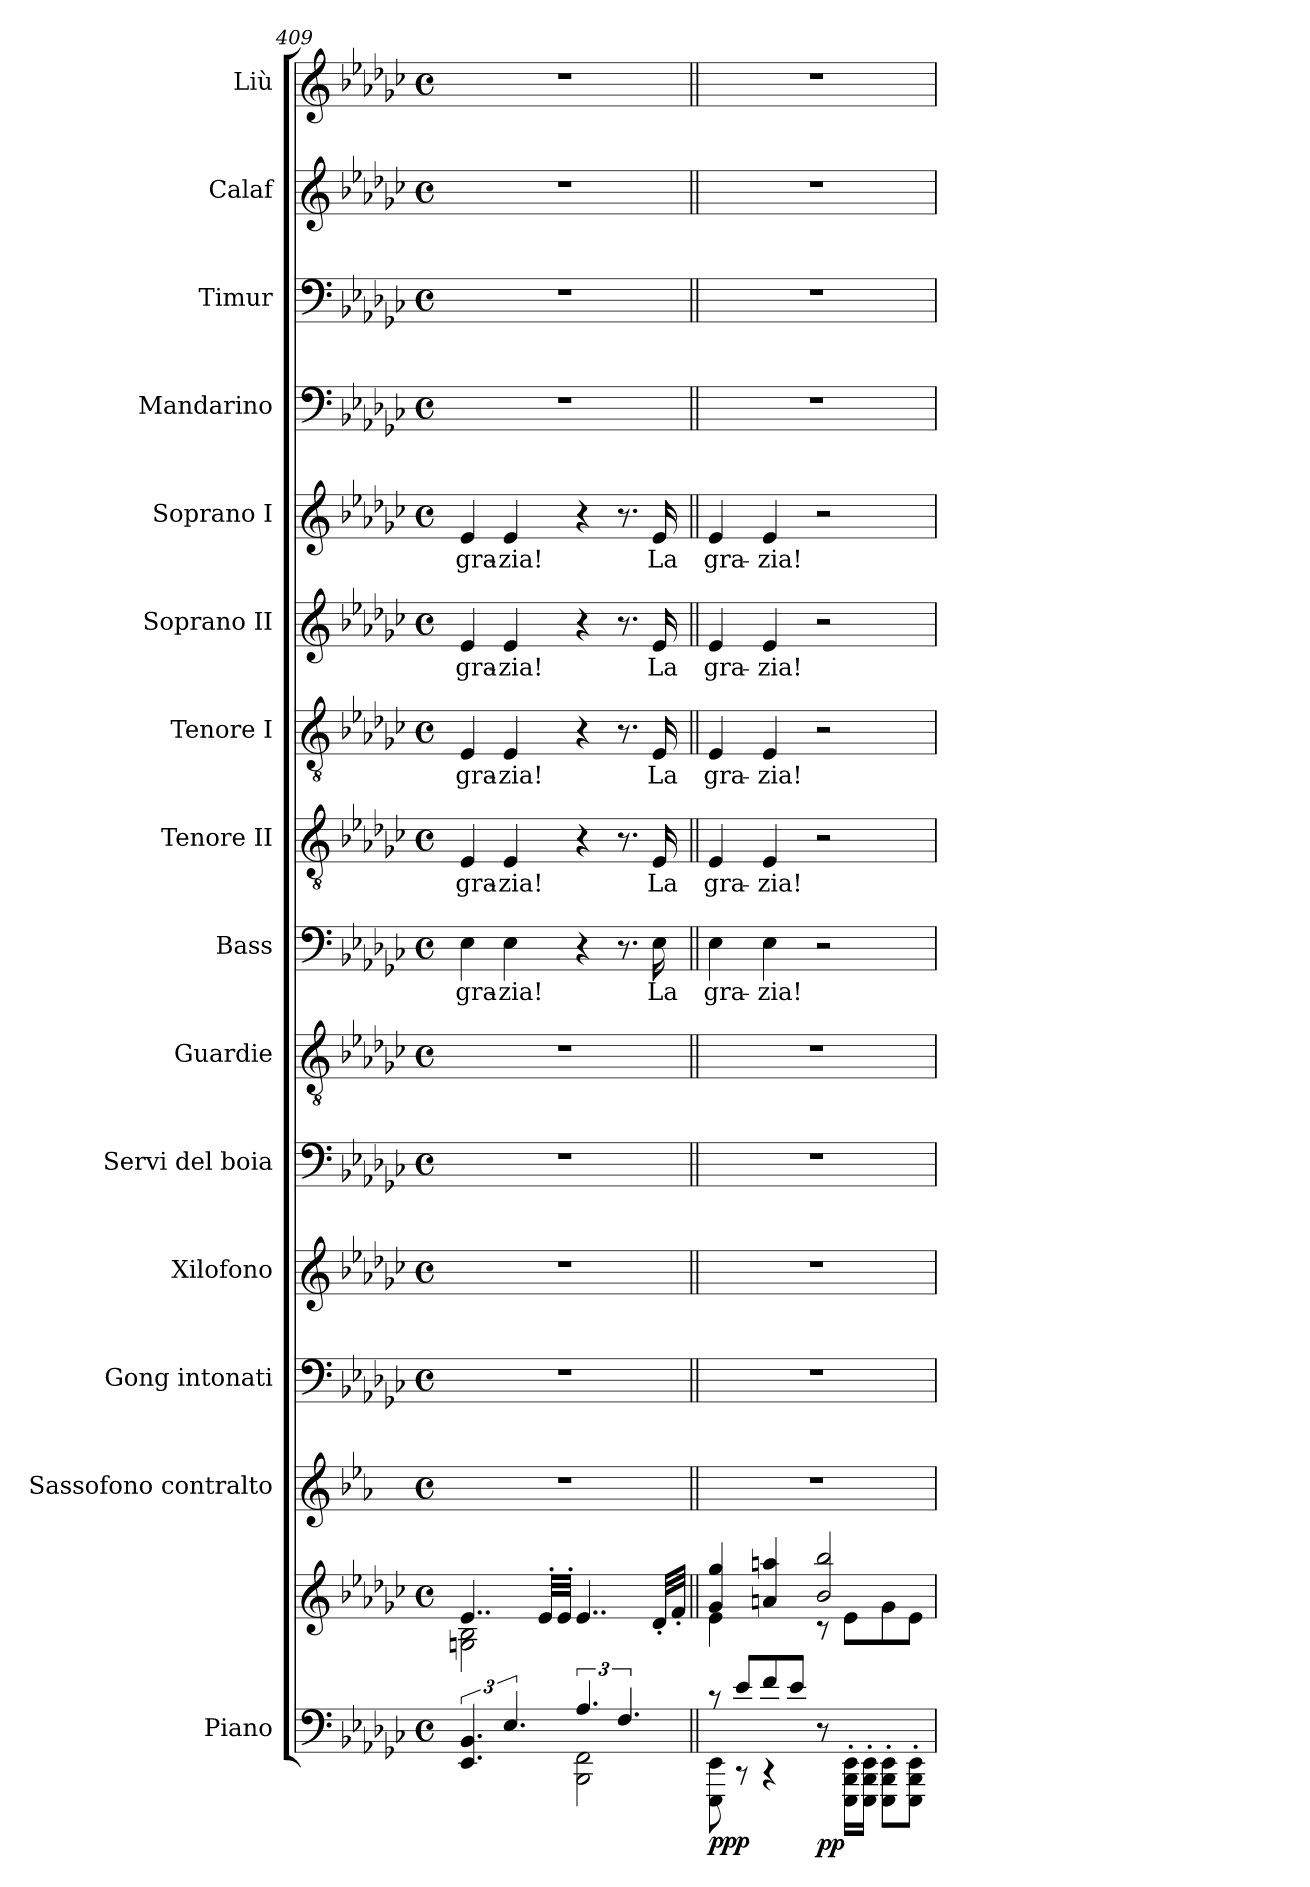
**kern	**kern	**dynam	**kern	**kern	**kern	**kern	**kern	**kern	**text	**kern	**text	**kern	**text	**kern	**text	**kern	**text	**kern	**kern	**kern	**kern
*part15	*part15	*part15	*part14	*part13	*part12	*part11	*part10	*part9	*part9	*part8	*part8	*part7	*part7	*part6	*part6	*part5	*part5	*part4	*part3	*part2	*part1
*staff16	*staff15	*staff15/16	*staff14	*staff13	*staff12	*staff11	*staff10	*staff9	*staff9	*staff8	*staff8	*staff7	*staff7	*staff6	*staff6	*staff5	*staff5	*staff4	*staff3	*staff2	*staff1
*I"Piano	*	*	*I"Sassofono contralto	*I"Gong intonati	*I"Xilofono	*I"Servi del boia	*I"Guardie	*I"Bass	*	*I"Tenore II	*	*I"Tenore I	*	*I"Soprano II	*	*I"Soprano I	*	*I"Mandarino	*I"Timur	*I"Calaf	*I"Liù
*I'Pno.	*	*	*	*I'Gong int.	*I'Xil.	*I'Ser.B.	*I'G.	*I'B.	*	*I'T. II	*	*I'T. I	*	*I'S. II	*	*I'S. I	*	*I'M.	*I'T.	*I'C.	*I'L.
!!LO:PB:g=z
*clefF4	*clefG2	*	*clefG2	*clefF4	*clefG2	*clefF4	*clefGv2	*clefF4	*	*clefGv2	*	*clefGv2	*	*clefG2	*	*clefG2	*	*clefF4	*clefF4	*clefG2	*clefG2
*	*	*	*ITrd5c9	*	*ITrd-7c-12	*	*	*	*	*	*	*	*	*	*	*	*	*	*	*	*
*k[b-e-a-d-g-c-]	*k[b-e-a-d-g-c-]	*	*k[b-e-a-d-g-c-]	*k[b-e-a-d-g-c-]	*k[b-e-a-d-g-c-]	*k[b-e-a-d-g-c-]	*k[b-e-a-d-g-c-]	*k[b-e-a-d-g-c-]	*	*k[b-e-a-d-g-c-]	*	*k[b-e-a-d-g-c-]	*	*k[b-e-a-d-g-c-]	*	*k[b-e-a-d-g-c-]	*	*k[b-e-a-d-g-c-]	*k[b-e-a-d-g-c-]	*k[b-e-a-d-g-c-]	*k[b-e-a-d-g-c-]
*M4/4	*M4/4	*	*M4/4	*M4/4	*M4/4	*M4/4	*M4/4	*M4/4	*	*M4/4	*	*M4/4	*	*M4/4	*	*M4/4	*	*M4/4	*M4/4	*M4/4	*M4/4
*met(c)	*met(c)	*	*met(c)	*met(c)	*met(c)	*met(c)	*met(c)	*met(c)	*	*met(c)	*	*met(c)	*	*met(c)	*	*met(c)	*	*met(c)	*met(c)	*met(c)	*met(c)
=409	=409	=409	=409	=409	=409	=409	=409	=409	=409	=409	=409	=409	=409	=409	=409	=409	=409	=409	=409	=409	=409
*^	*^	*	*	*	*	*	*	*	*	*	*	*	*	*	*	*	*	*	*	*	*
!	!	!	!	!	!	!	!	!	!	!	!LO:LY:b	!	!LO:LY:b	!	!LO:LY:b	!	!LO:LY:b	!	!LO:LY:b	!	!	!	!
6.EE-/ 6.BB-/	2ryy	4..e-/	2Gn\ 2B-\	.	1r	1r	1r	1r	1r	4E-\	gra-	4E-/	gra-	4E-/	gra-	4e-/	gra-	4e-/	gra-	1r	1r	1r	1r
!	!	!	!	!	!	!	!	!	!	!	!LO:LY:b	!	!LO:LY:b	!	!LO:LY:b	!	!LO:LY:b	!	!LO:LY:b	!	!	!	!
6.E-/	.	.	.	.	.	.	.	.	.	4E-\	-zia!	4E-/	-zia!	4E-/	-zia!	4e-/	-zia!	4e-/	-zia!	.	.	.	.
.	.	32e-'/LLL	.	.	.	.	.	.	.	.	.	.	.	.	.	.	.	.	.	.	.	.	.
.	.	32e-'/JJJ	.	.	.	.	.	.	.	.	.	.	.	.	.	.	.	.	.	.	.	.	.
6.A-/	2BBB-\ 2FF\	4..e-/	2ryy	.	.	.	.	.	.	4r	.	4r	.	4r	.	4r	.	4r	.	.	.	.	.
6.F/	.	.	.	.	.	.	.	.	.	8.r	.	8.r	.	8.r	.	8.r	.	8.r	.	.	.	.	.
!	!	!	!	!	!	!	!	!	!	!	!LO:LY:b	!	!LO:LY:b	!	!LO:LY:b	!	!LO:LY:b	!	!LO:LY:b	!	!	!	!
.	.	32d-'/LLL	.	.	.	.	.	.	.	16E-\	La	16E-/	La	16E-/	La	16e-/	La	16e-/	La	.	.	.	.
.	.	32f'/JJJ	.	.	.	.	.	.	.	.	.	.	.	.	.	.	.	.	.	.	.	.	.
=410||	=410||	=410||	=410||	=410||	=410||	=410||	=410||	=410||	=410||	=410||	=410||	=410||	=410||	=410||	=410||	=410||	=410||	=410||	=410||	=410||	=410||	=410||	=410||
!	!	!	!	!LO:DY:b=2	!	!	!	!	!	!	!LO:LY:b	!	!LO:LY:b	!	!LO:LY:b	!	!LO:LY:b	!	!LO:LY:b	!	!	!	!
!	!	!	!	!LO:DY:n=1:b	!	!	!	!	!	!	!	!	!	!	!	!	!	!	!	!	!	!	!
8r	8EEE-\ 8EE-\	4g-/ 4gg-/	4e-\	pp p	1r	1r	1r	1r	1r	4E-\	gra-	4E-/	gra-	4E-/	gra-	4e-/	gra-	4e-/	gra-	1r	1r	1r	1r
8e-/L	8r	.	.	.	.	.	.	.	.	.	.	.	.	.	.	.	.	.	.	.	.	.	.
!	!	!	!	!	!	!	!	!	!	!	!LO:LY:b	!	!LO:LY:b	!	!LO:LY:b	!	!LO:LY:b	!	!LO:LY:b	!	!	!	!
8f/	4r	4an/ 4aan/	4ryy	.	.	.	.	.	.	4E-\	-zia!	4E-/	-zia!	4E-/	-zia!	4e-/	-zia!	4e-/	-zia!	.	.	.	.
8e-/J	.	.	.	.	.	.	.	.	.	.	.	.	.	.	.	.	.	.	.	.	.	.	.
!	!	!	!	!LO:DY:n=2:b=2	!	!	!	!	!	!	!	!	!	!	!	!	!	!	!	!	!	!	!
2ryy	8r	2b-/ 2bb-/	8r	pp	.	.	.	.	.	2r	.	2r	.	2r	.	2r	.	2r	.	.	.	.	.
.	16EEE-\' 16BBB-\' 16EE-\'LL	.	8e-\L	.	.	.	.	.	.	.	.	.	.	.	.	.	.	.	.	.	.	.	.
.	16EEE-\' 16BBB-\' 16EE-\'JJ	.	.	.	.	.	.	.	.	.	.	.	.	.	.	.	.	.	.	.	.	.	.
.	8EEE-\' 8BBB-\' 8EE-\'L	.	8g-\	.	.	.	.	.	.	.	.	.	.	.	.	.	.	.	.	.	.	.	.
.	8EEE-\' 8BBB-\' 8EE-\'J	.	8e-\J	.	.	.	.	.	.	.	.	.	.	.	.	.	.	.	.	.	.	.	.
*v	*v	*	*	*	*	*	*	*	*	*	*	*	*	*	*	*	*	*	*	*	*	*	*
*	*v	*v	*	*	*	*	*	*	*	*	*	*	*	*	*	*	*	*	*	*	*	*
=	=	=	=	=	=	=	=	=	=	=	=	=	=	=	=	=	=	=	=	=	=
*-	*-	*-	*-	*-	*-	*-	*-	*-	*-	*-	*-	*-	*-	*-	*-	*-	*-	*-	*-	*-	*-
